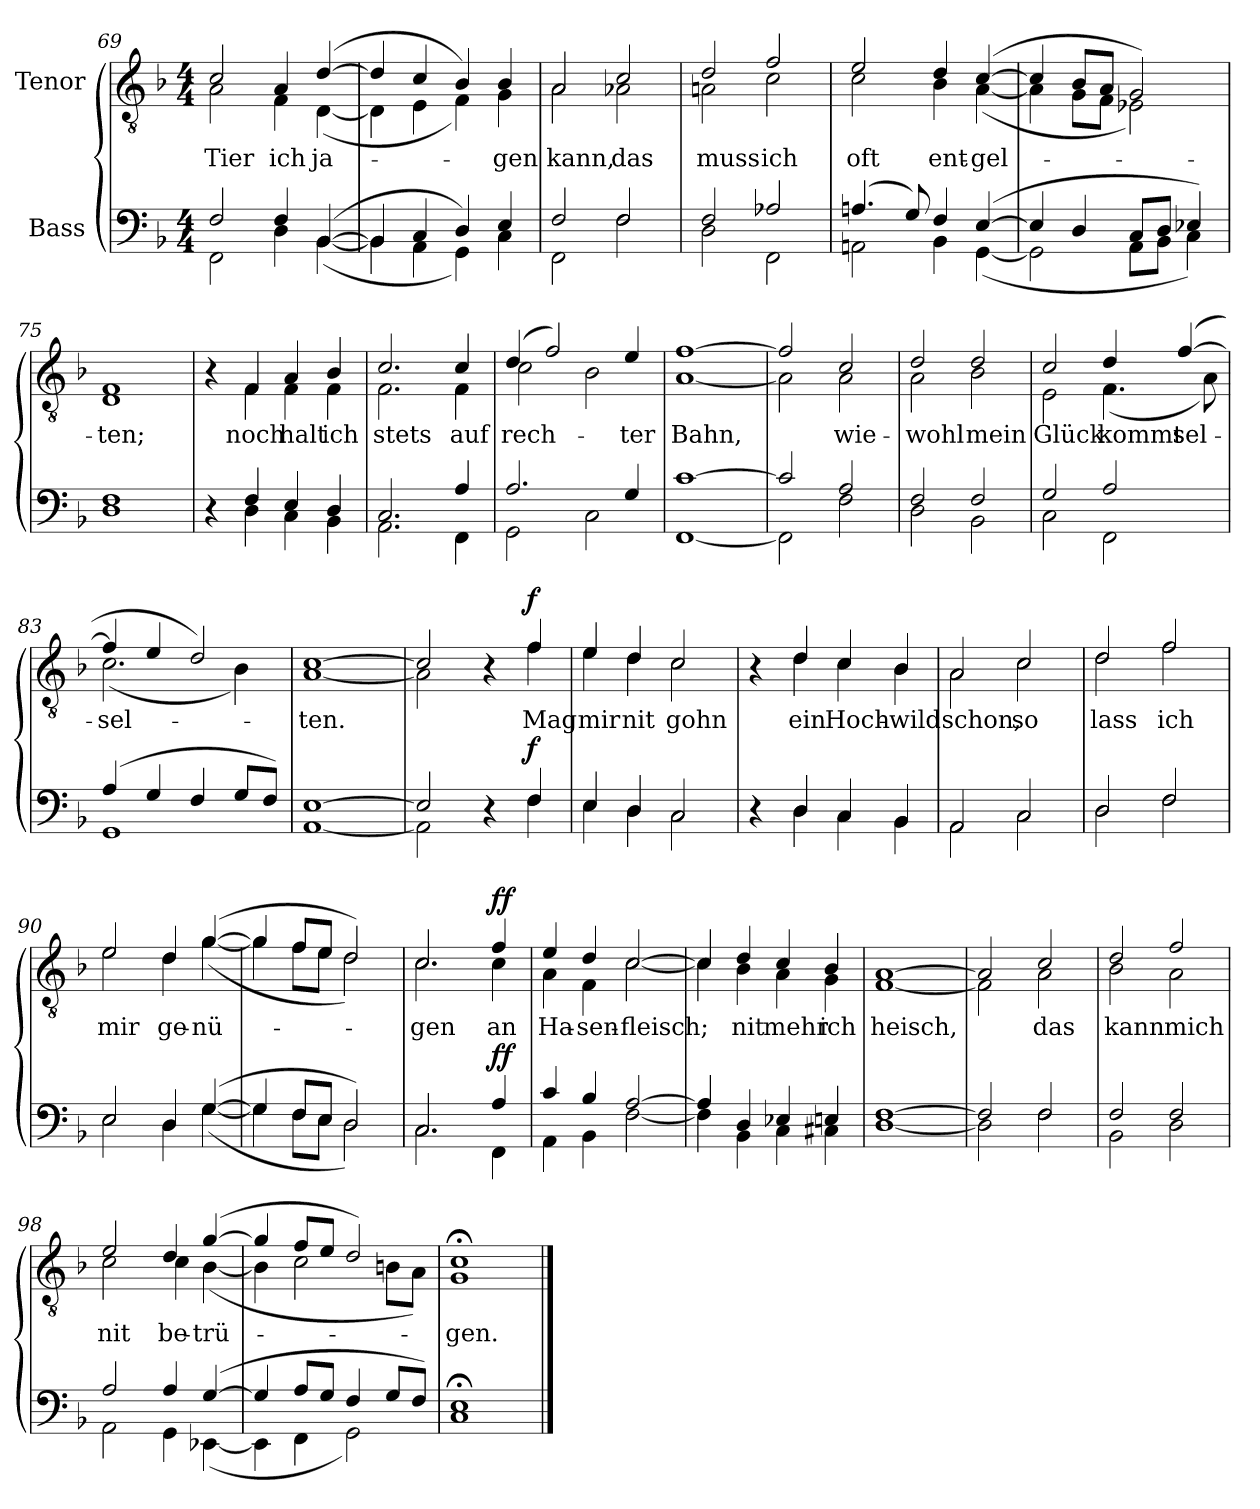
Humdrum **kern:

**kern	**dynam	**kern	**text	**dynam
*part2	*part2	*part1	*part1	*part1
*staff2	*staff2	*staff1	*staff1	*staff1
*I"Bass	*	*I"Tenor	*	*
*clefF4	*	*clefGv2	*	*
*k[b-]	*	*k[b-]	*	*
*M4/4	*	*M4/4	*	*
=69	=69	=69	=69	=69
*^	*	*	*	*
!	!	!	!	!LO:LY:b	!
*	*	*	*^	*	*
2F/	2FF\	.	2c/	2A\	Tier	.
!	!	!	!	!	!LO:LY:b	!
4F/	4D\	.	4A/	4F\	ich	.
!	!	!	!	!	!LO:LY:b	!
([4BB-/	([4BB-\	.	([4d/	([4D\	ja-	.
=70	=70	=70	=70	=70	=70	=70
4BB-/]	4BB-\]	.	4d/]	4D\]	.	.
4C/	4AA\	.	4c/	4E\	.	.
4D/)	4GG\)	.	4B-/)	4F\)	.	.
!	!	!	!	!	!LO:LY:b	!
4E/	4C\	.	4B-/	4G\	-gen	.
=71	=71	=71	=71	=71	=71	=71
!	!	!	!	!	!LO:LY:b	!
2F/	2FF\	.	2A/	2A\	kann,	.
!	!	!	!	!	!LO:LY:b	!
2F/	2F\	.	2c/	2A-X\	das	.
=72	=72	=72	=72	=72	=72	=72
!	!	!	!	!	!LO:LY:b	!
2F/	2D\	.	2d/	2An\	muss	.
!	!	!	!	!	!LO:LY:b	!
2A-X/	2FF\	.	2f/	2c\	ich	.
!!LO:LB:g=z	!!
=73	=73	=73	=73	=73	=73	=73
!	!	!	!	!	!LO:LY:b	!
(4.An/	2AAn\	.	2e/	2c\	oft	.
8G/)	.	.	.	.	.	.
!	!	!	!	!	!LO:LY:b	!
4F/	4BB-\	.	4d/	4B-\	ent-	.
!	!	!	!	!	!LO:LY:b	!
([4E/	([4GG\	.	([4c/	([4A\	-gel-	.
=74	=74	=74	=74	=74	=74	=74
4E/]	2GG\]	.	4c/]	4A\]	.	.
4D/	.	.	8B-/L	8G\L	.	.
.	.	.	8A/J	8F\J	.	.
8C/L	8AA\L	.	2G/)	2E-X\)	.	.
8D/J	8BB-\J	.	.	.	.	.
4E-X/)	4C\)	.	.	.	.	.
=75	=75	=75	=75	=75	=75	=75
!	!	!	!	!	!LO:LY:b	!
1F	1D	.	1F	1D	-ten;	.
=76	=76	=76	=76	=76	=76	=76
4r	4ryy	.	4r	4ryy	.	.
!	!	!	!	!	!LO:LY:b	!
4F/	4D\	.	4F/	4F\	noch	.
!	!	!	!	!	!LO:LY:b	!
4E/	4C\	.	4A/	4F\	halt	.
!	!	!	!	!	!LO:LY:b	!
4D/	4BB-\	.	4B-/	4F\	ich	.
=77	=77	=77	=77	=77	=77	=77
!	!	!	!	!	!LO:LY:b	!
2.C/	2.AA\	.	2.c/	2.F\	stets	.
!	!	!	!	!	!LO:LY:b	!
4A/	4FF\	.	4c/	4F\	auf	.
!!LO:PB:g=z	!!
=78	=78	=78	=78	=78	=78	=78
!	!	!	!	!	!LO:LY:b	!
2.A/	2GG\	.	(4d/	2c\	rech-	.
.	.	.	2f/)	.	.	.
.	2C\	.	.	2B-\	.	.
!	!	!	!	!	!LO:LY:b	!
4G/	.	.	4e/	.	-ter	.
=79	=79	=79	=79	=79	=79	=79
!	!	!	!	!	!LO:LY:b	!
[1c	[1FF	.	[1f	[1A	Bahn,	.
=80	=80	=80	=80	=80	=80	=80
2c/]	2FF\]	.	2f/]	2A\]	.	.
!	!	!	!	!	!LO:LY:b	!
2A/	2F\	.	2c/	2A\	wie-	.
=81	=81	=81	=81	=81	=81	=81
!	!	!	!	!	!LO:LY:b	!
2F/	2D\	.	2d/	2A\	-wohl	.
!	!	!	!	!	!LO:LY:b	!
2F/	2BB-\	.	2d/	2B-\	mein	.
=82	=82	=82	=82	=82	=82	=82
!	!	!	!	!	!LO:LY:b	!
2G/	2C\	.	2c/	2E\	Glück	.
!	!	!	!	!	!LO:LY:b	!
!	!	!	!	!	!LO:LY:b	!
2A/	2FF\	.	4d/	(4.F\	kommt	.
!	!	!	!	!	!LO:LY:b	!
.	.	.	([4f/	.	sel-	.
.	.	.	.	8A\)	.	.
=83	=83	=83	=83	=83	=83	=83
!	!	!	!	!	!LO:LY:b	!
(4A/	1GG	.	4f/]	(2.c\	sel-	.
4G/	.	.	4e/	.	.	.
4F/	.	.	2d/)	.	.	.
8G/L	.	.	.	4B-\)	.	.
8F/J)	.	.	.	.	.	.
!!LO:LB:g=z	!!
=84	=84	=84	=84	=84	=84	=84
!	!	!	!	!	!LO:LY:b	!
!	!	!	!	!	!LO:LY:b	!
[1E	[1AA	.	[1c	[1A	-ten.	.
=85	=85	=85	=85	=85	=85	=85
2E/]	2AA\]	.	2c/]	2A\]	.	.
4r	4ryy	.	4r	4ryy	.	.
!	!	!LO:DY:a	!	!	!LO:LY:b	!LO:DY:a
4F/	4F\	f	4f/	4f\	Mag	f
=86	=86	=86	=86	=86	=86	=86
!	!	!	!	!	!LO:LY:b	!
4E/	4E\	.	4e/	4e\	mir	.
!	!	!	!	!	!LO:LY:b	!
4D/	4D\	.	4d/	4d\	nit	.
!	!	!	!	!	!LO:LY:b	!
2C/	2C\	.	2c/	2c\	gohn	.
=87	=87	=87	=87	=87	=87	=87
4r	4ryy	.	4r	4ryy	.	.
!	!	!	!	!	!LO:LY:b	!
4D/	4D\	.	4d/	4d\	ein	.
!	!	!	!	!	!LO:LY:b	!
4C/	4C\	.	4c/	4c\	Hoch-	.
!	!	!	!	!	!LO:LY:b	!
4BB-/	4BB-\	.	4B-/	4B-\	-wild	.
=88	=88	=88	=88	=88	=88	=88
!	!	!	!	!	!LO:LY:b	!
2AA/	2AA\	.	2A/	2A\	schon,	.
!	!	!	!	!	!LO:LY:b	!
2C/	2C\	.	2c/	2c\	so	.
=89	=89	=89	=89	=89	=89	=89
!	!	!	!	!	!LO:LY:b	!
2D/	2D\	.	2d/	2d\	lass	.
!	!	!	!	!	!LO:LY:b	!
2F/	2F\	.	2f/	2f\	ich	.
!!LO:LB:g=z	!!
=90	=90	=90	=90	=90	=90	=90
!	!	!	!	!	!LO:LY:b	!
2E/	2E\	.	2e/	2e\	mir	.
!	!	!	!	!	!LO:LY:b	!
4D/	4D\	.	4d/	4d\	ge-	.
!	!	!	!	!	!LO:LY:b	!
([4G/	([4G\	.	([4g/	([4g\	-nü-	.
=91	=91	=91	=91	=91	=91	=91
4G/]	4G\]	.	4g/]	4g\]	.	.
8F/L	8F\L	.	8f/L	8f\L	.	.
8E/J	8E\J	.	8e/J	8e\J	.	.
2D/)	2D\)	.	2d/)	2d\)	.	.
=92	=92	=92	=92	=92	=92	=92
!	!	!	!	!	!LO:LY:b	!
2.C/	2.C\	.	2.c/	2.c\	-gen	.
!	!	!LO:DY:a	!	!	!LO:LY:b	!LO:DY:a
4A/	4FF\	ff	4f/	4c\	an	ff
=93	=93	=93	=93	=93	=93	=93
!	!	!	!	!	!LO:LY:b	!
4c/	4AA\	.	4e/	4A\	Ha-	.
!	!	!	!	!	!LO:LY:b	!
4B-/	4BB-\	.	4d/	4F\	-sen-	.
!	!	!	!	!	!LO:LY:b	!
[2A/	[2F\	.	[2c/	[2c\	-fleisch;	.
=94	=94	=94	=94	=94	=94	=94
4A/]	4F\]	.	4c/]	4c\]	.	.
!	!	!	!	!	!LO:LY:b	!
4D/	4BB-\	.	4d/	4B-\	nit	.
!	!	!	!	!	!LO:LY:b	!
4E-X/	4C\	.	4c/	4A\	mehr	.
!	!	!	!	!	!LO:LY:b	!
4En/	4C#X\	.	4B-/	4G\	ich	.
!!LO:LB:g=z	!!
=95	=95	=95	=95	=95	=95	=95
!	!	!	!	!	!LO:LY:b	!
[1F	[1D	.	[1A	[1F	heisch,	.
=96	=96	=96	=96	=96	=96	=96
2F/]	2D\]	.	2A/]	2F\]	.	.
!	!	!	!	!	!LO:LY:b	!
2F/	2F\	.	2c/	2A\	das	.
=97	=97	=97	=97	=97	=97	=97
!	!	!	!	!	!LO:LY:b	!
2F/	2BB-\	.	2d/	2B-\	kann	.
!	!	!	!	!	!LO:LY:b	!
2F/	2D\	.	2f/	2A\	mich	.
=98	=98	=98	=98	=98	=98	=98
!	!	!	!	!	!LO:LY:b	!
2A/	2AA\	.	2e/	2c\	nit	.
!	!	!	!	!	!LO:LY:b	!
4A/	4GG\	.	4d/	4c\	be-	.
!	!	!	!	!	!LO:LY:b	!
([4G/	([4EE-X\	.	([4g/	([4B-\	-trü-	.
=99	=99	=99	=99	=99	=99	=99
4G/]	4EE-\]	.	4g/]	4B-\]	.	.
8A/L	4FF\	.	8f/L	2c\	.	.
8G/J	.	.	8e/J	.	.	.
4F/	2GG\)	.	2d/)	.	.	.
8G/L	.	.	.	8Bn\L	.	.
8F/J)	.	.	.	8A\J)	.	.
=100	=100	=100	=100	=100	=100	=100
!	!	!	!	!	!LO:LY:b	!
1E;<	1C	.	1c;<	1G	-gen.	.
*v	*v	*	*	*	*	*
*	*	*v	*v	*	*
==	==	==	==	==
*-	*-	*-	*-	*-
